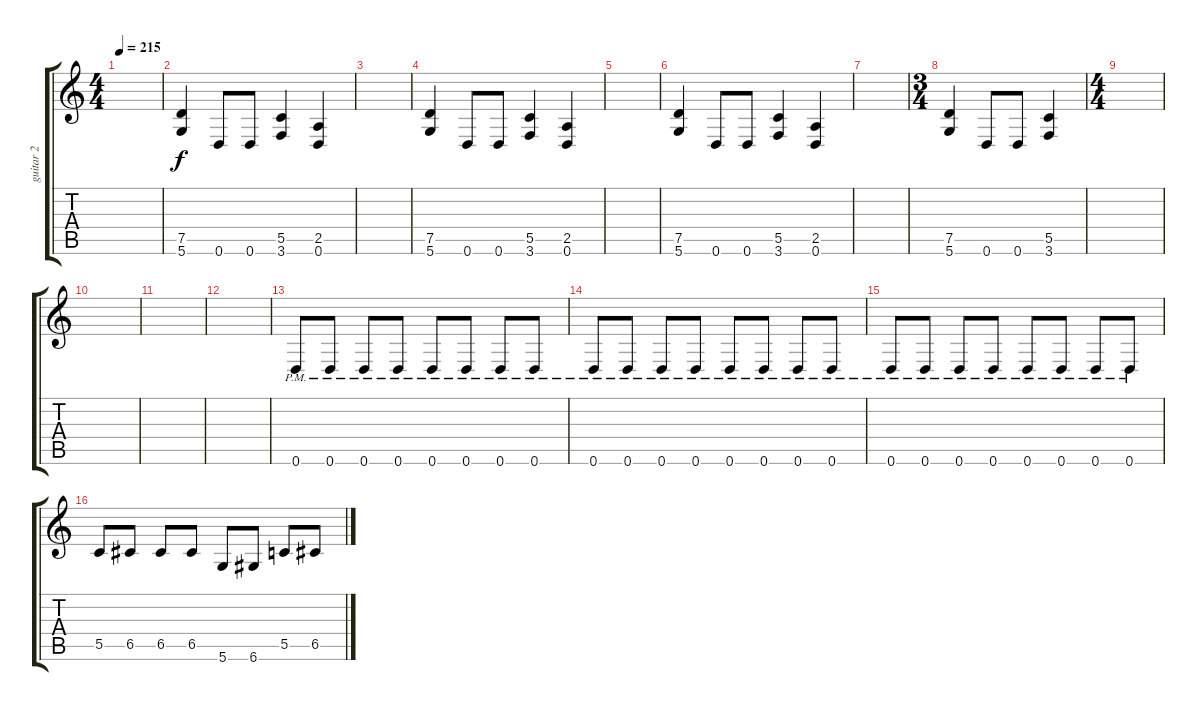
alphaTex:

\track ("guitar 2" "guitar 2") {instrument distortionguitar}
\staff {score tabs}
\tuning (D4 A3 F3 C3 G2 D2) {hide}
\ts (4 4)
\section ("" "")
\tempo 215
\clef g2
\ks c
|
(7.5 5.6).4 0.6.8 0.6.8 (5.5 3.6).4 (2.5 0.6).4 |
|
(7.5 5.6).4 0.6.8 0.6.8 (5.5 3.6).4 (2.5 0.6).4 |
|
(7.5 5.6).4 0.6.8 0.6.8 (5.5 3.6).4 (2.5 0.6).4 |
|
\ts (3 4)
(7.5 5.6).4 0.6.8 0.6.8 (5.5 3.6).4 |
\ts (4 4)
\section ("" "")
|
|
|
|
0.6{pm}.8{volume 16} 0.6{pm}.8 0.6{pm}.8 0.6{pm}.8 0.6{pm}.8 0.6{pm}.8 0.6{pm}.8 0.6{pm}.8 |
0.6{pm}.8 0.6{pm}.8 0.6{pm}.8 0.6{pm}.8 0.6{pm}.8 0.6{pm}.8 0.6{pm}.8 0.6{pm}.8 |
0.6{pm}.8 0.6{pm}.8 0.6{pm}.8 0.6{pm}.8 0.6{pm}.8 0.6{pm}.8 0.6{pm}.8 0.6{pm}.8 |
5.5.8 6.5.8 6.5.8 6.5.8 5.6.8 6.6.8 5.5.8 6.5.8
